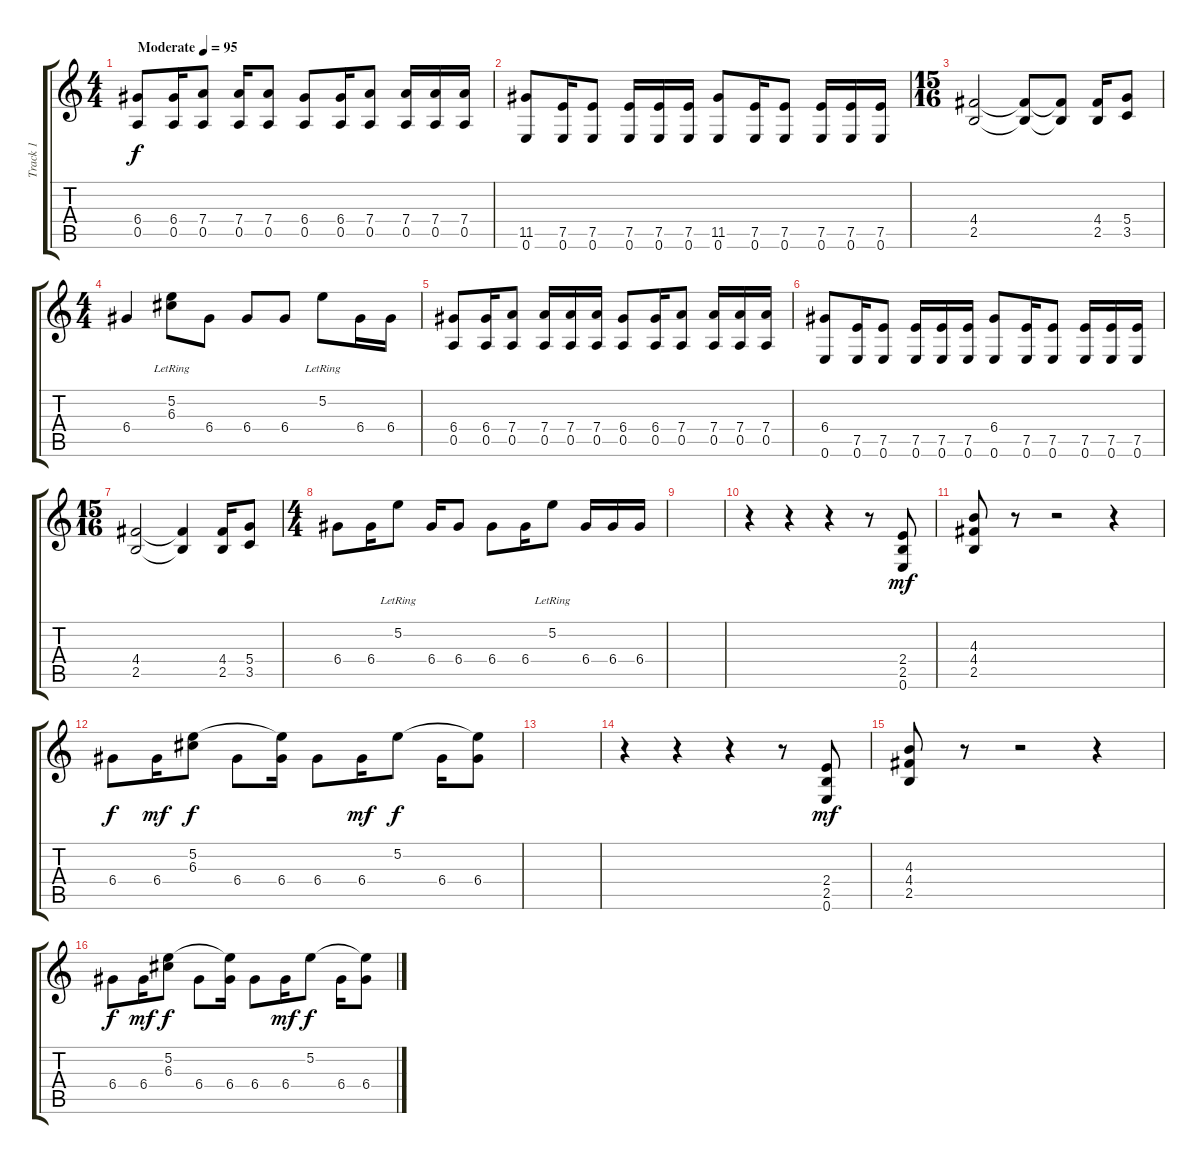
\track ("Track 1" "Track 1") {instrument overdrivenguitar}
\staff {score tabs}
\tuning (E4 B3 G3 D3 A2 E2) {hide}
\ts (4 4)
\tempo (95 "Moderate")
\clef g2
\ks c
(6.4 0.5).8{dy f instrument overdrivenguitar} (6.4 0.5).16 (7.4 0.5).8 (7.4 0.5).16 (7.4 0.5).8 (6.4 0.5).8 (6.4 0.5).16 (7.4 0.5).8 (7.4 0.5).16 (7.4 0.5).16 (7.4 0.5).16 |
(11.5 0.6).8 (7.5 0.6).16 (7.5 0.6).8 (7.5 0.6).16 (7.5 0.6).16 (7.5 0.6).16 (11.5 0.6).8 (7.5 0.6).16 (7.5 0.6).8 (7.5 0.6).16 (7.5 0.6).16 (7.5 0.6).16 |
\ts (15 16)
(4.4 2.5).2 (4.4{t} 2.5{t}).8 (4.4{t} 2.5{t}).8 (4.4 2.5).16 (5.4 3.5).8 |
\ts (4 4)
6.4.4 (5.2{lr} 6.3).8 6.4.8 6.4.8 6.4.8 5.2{lr}.8 6.4.16 6.4.16 |
(6.4 0.5).8 (6.4 0.5).16 (7.4 0.5).8 (7.4 0.5).16 (7.4 0.5).16 (7.4 0.5).16 (6.4 0.5).8 (6.4 0.5).16 (7.4 0.5).8 (7.4 0.5).16 (7.4 0.5).16 (7.4 0.5).16 |
(6.4 0.6).8 (7.5 0.6).16 (7.5 0.6).8 (7.5 0.6).16 (7.5 0.6).16 (7.5 0.6).16 (6.4 0.6).8 (7.5 0.6).16 (7.5 0.6).8 (7.5 0.6).16 (7.5 0.6).16 (7.5 0.6).16 |
\ts (15 16)
(4.4 2.5).2 (4.4{t} 2.5{t}).4 (4.4 2.5).16 (5.4 3.5).8 |
\ts (4 4)
6.4.8 6.4.16 5.2{lr}.8 6.4.16 6.4.8 6.4.8 6.4.16 5.2{lr}.8 6.4.16 6.4.16 6.4.16 |
|
r.4 r.4 r.4 r.8 (2.4 2.5 0.6).8{dy mf instrument overdrivenguitar} |
(4.3 4.4 2.5).8 r.8 r.2 r.4 |
6.4.8{dy f} 6.4.16{dy mf} (5.2 6.3).8{dy f} 6.4.8 (5.2{t} 6.4).16 6.4.8 6.4.16{dy mf} 5.2.8{dy f} 6.4.16 (5.2{t} 6.4).8 |
|
r.4 r.4 r.4 r.8 (2.4 2.5 0.6).8{dy mf instrument overdrivenguitar} |
(4.3 4.4 2.5).8 r.8 r.2 r.4 |
6.4.8{dy f} 6.4.16{dy mf} (5.2 6.3).8{dy f} 6.4.8 (5.2{t} 6.4).16 6.4.8 6.4.16{dy mf} 5.2.8{dy f} 6.4.16 (5.2{t} 6.4).8
